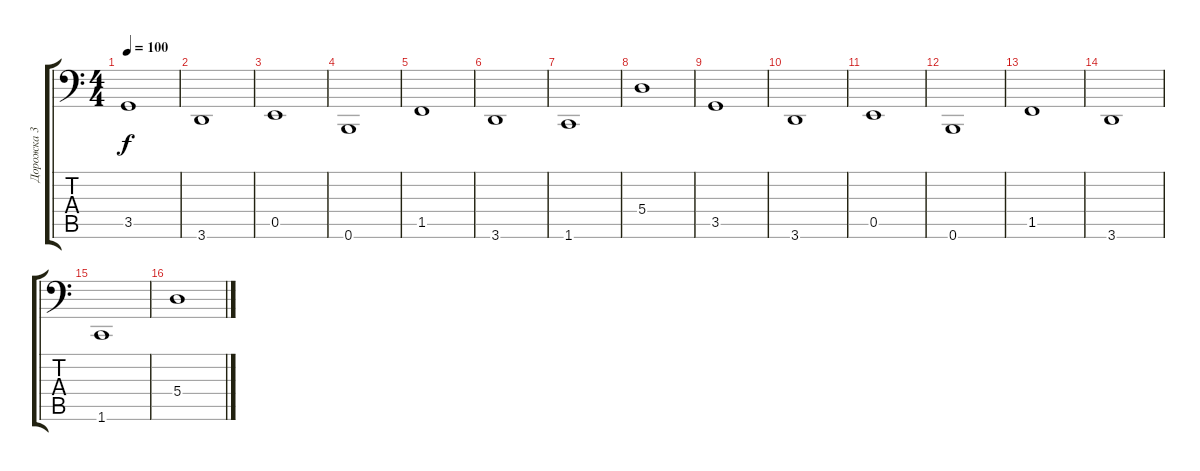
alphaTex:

\track ("Дорожка 3" "Дорожка 3") {instrument electricbassfinger}
\staff {score tabs}
\tuning (C3 G2 D2 A1 E1 B0) {hide}
\ts (4 4)
\tempo 100
\clef f4
\ks c
3.5.1{dy f} |
3.6.1 |
0.5.1 |
0.6.1 |
1.5.1 |
3.6.1 |
1.6.1 |
5.4.1 |
3.5.1 |
3.6.1 |
0.5.1 |
0.6.1 |
1.5.1 |
3.6.1 |
1.6.1 |
5.4.1
